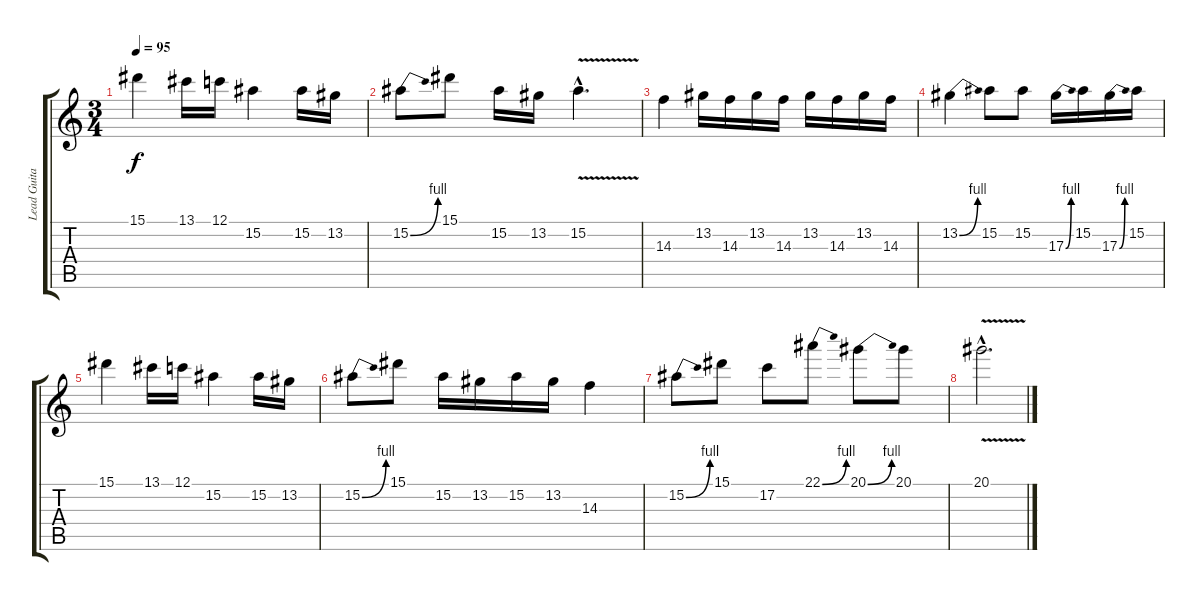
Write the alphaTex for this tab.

\track ("Lead Guitar III" "Lead Guita") {instrument distortionguitar}
\staff {score tabs}
\tuning (C4 G3 Eb3 Bb2 F2 C2) {hide}
\ts (3 4)
\tempo 95
\clef g2
\ks c
15.1.4{dy f} 13.1.16 12.1.16 15.2.4 15.2.16 13.2.16 |
15.2{be (bend 0 0 60 4)}.8 15.1.8 15.2.16 13.2.16 15.2{v hac}.4{d} |
14.3.4 13.2.16 14.3.16 13.2.16 14.3.16 13.2.16 14.3.16 13.2.16 14.3.16 |
13.2{be (bend 0 0 60 4)}.4 15.2.8 15.2.8 17.3{be (bend 0 0 60 4)}.16 15.2.16 17.3{be (bend 0 0 60 4)}.16 15.2.16 |
15.1.4 13.1.16 12.1.16 15.2.4 15.2.16 13.2.16 |
15.2{be (bend 0 0 60 4)}.8 15.1.8 15.2.16 13.2.16 15.2.16 13.2.16 14.3.4 |
15.2{be (bend 0 0 60 4)}.8 15.1.8 17.2.8 22.1{be (bend 0 0 60 4)}.8 20.1{be (bend 0 0 60 4)}.8 20.1.8 |
20.1{v hac}.2{d}
